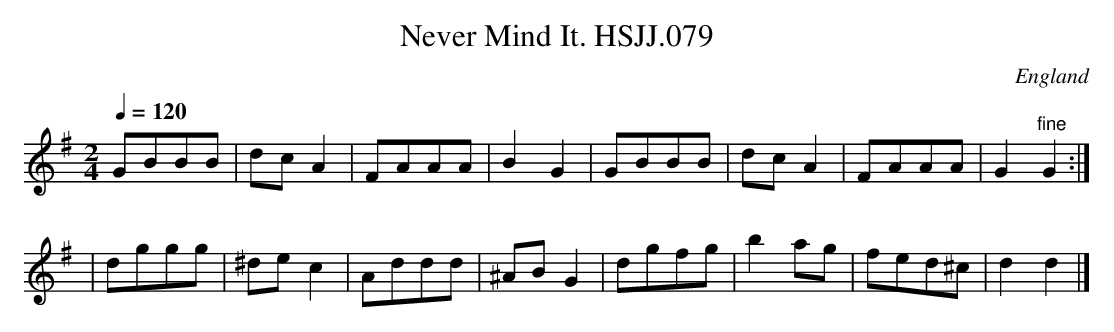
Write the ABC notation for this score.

X:1
T:Never Mind It. HSJJ.079
M:2/4
L:1/8
Q:1/4=120
O:England
K:G
GBBB|dcA2|FAAA|B2G2|GBBB|dcA2|FAAA|G2"^fine"G2:|
|dggg|^dec2|Addd|^ABG2|dgfg|b2ag|fed^c|d2d2|]
